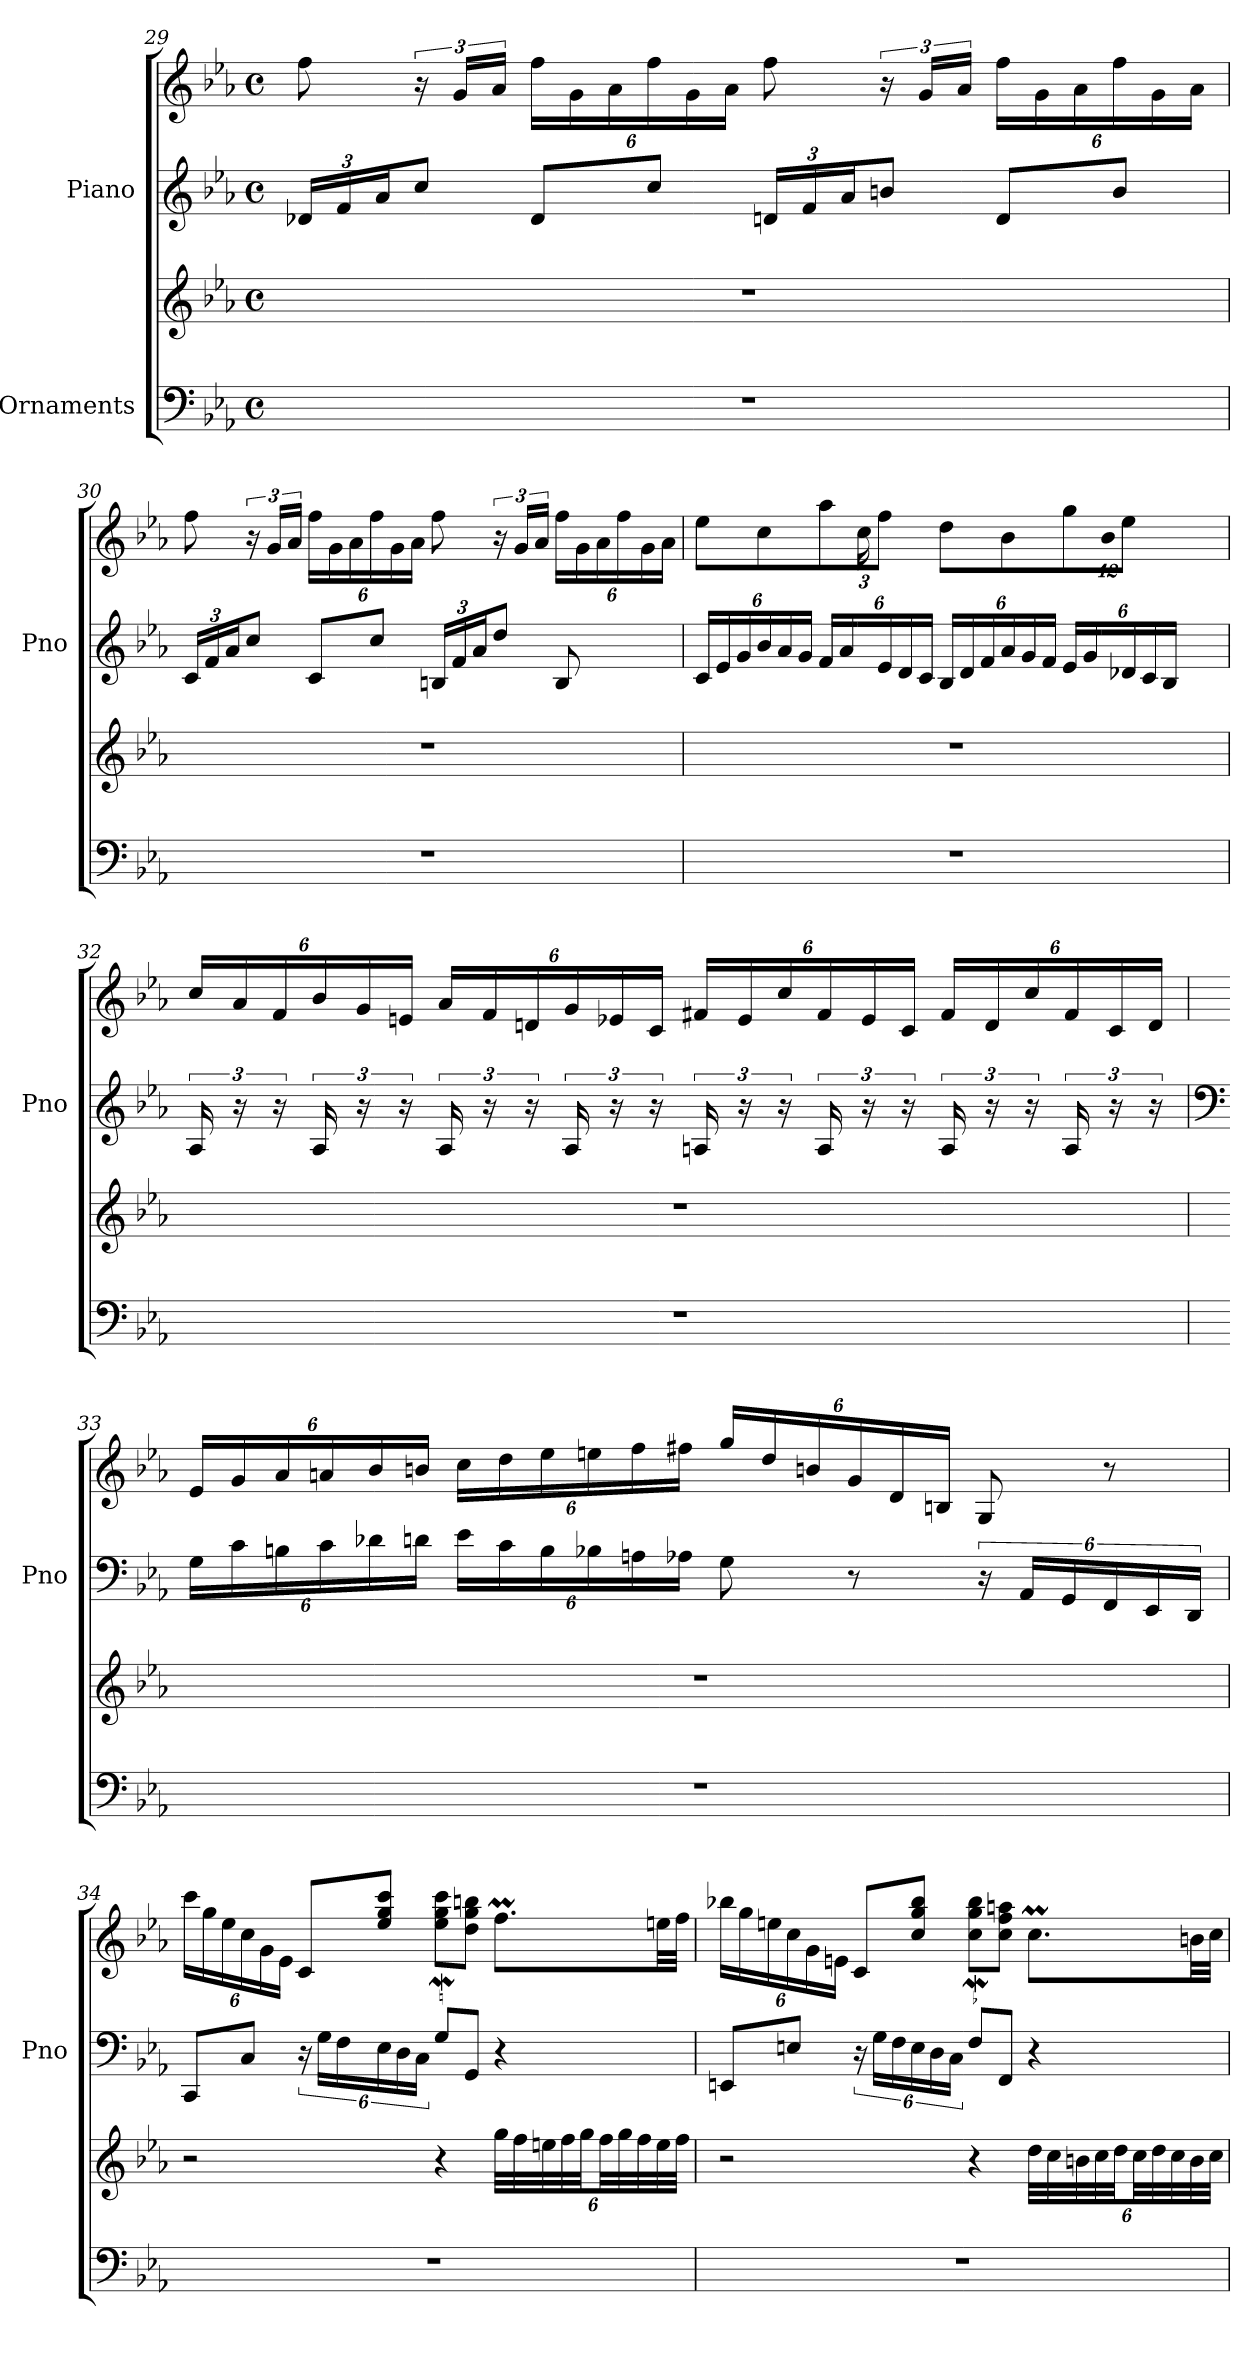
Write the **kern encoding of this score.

**kern	**kern	**kern	**kern
*part2	*part2	*part1	*part1
*staff4	*staff3	*staff2	*staff1
*I"Ornaments	*	*I"Piano	*
*	*	*I'Pno	*
!!LO:LB:g=z
*clefF4	*clefG2	*clefG2	*clefG2
*k[b-e-a-]	*k[b-e-a-]	*k[b-e-a-]	*k[b-e-a-]
*M4/4	*M4/4	*M4/4	*M4/4
*met(c)	*met(c)	*met(c)	*met(c)
*	*	*Xbrackettup	*
=29	=29	=29	=29
1r	1r	24d-X/LL	8ff\
.	.	24f/	.
.	.	24a-/J	.
.	.	8cc/J	24r
.	.	.	24g/LL
.	.	.	24a-/JJ
*	*	*	*Xbrackettup
.	.	8d-/L	24ff\LL
.	.	.	24g\
.	.	.	24a-\
.	.	8cc/J	24ff\
.	.	.	24g\
.	.	.	24a-\JJ
.	.	24dn/LL	8ff\
.	.	24f/	.
.	.	24a-/J	.
*	*	*	*brackettup
.	.	8bn/J	24r
.	.	.	24g/LL
.	.	.	24a-/JJ
*	*	*	*Xbrackettup
.	.	8d/L	24ff\LL
.	.	.	24g\
.	.	.	24a-\
.	.	8b/J	24ff\
.	.	.	24g\
.	.	.	24a-\JJ
=30	=30	=30	=30
*	*	*	*^
1r	1r	24c/LL	8ff\	2..ryy
.	.	24f/	.	.
.	.	24a-/J	.	.
*	*	*	*brackettup	*
.	.	8cc/J	24r	.
.	.	.	24g/LL	.
.	.	.	24a-/JJ	.
*	*	*	*Xbrackettup	*
.	.	8c/L	24ff\LL	.
.	.	.	24g\	.
.	.	.	24a-\	.
.	.	8cc/J	24ff\	.
.	.	.	24g\	.
.	.	.	24a-\JJ	.
.	.	24Bn/LL	8ff\	.
.	.	24f/	.	.
.	.	24a-/J	.	.
*	*	*	*brackettup	*
.	.	8dd/J	24r	.
.	.	.	24g/LL	.
.	.	.	24a-/JJ	.
*	*	*	*Xbrackettup	*
.	.	8B/L	24ff\LL	.
.	.	.	24g\	.
.	.	.	24a-\	.
.	.	8ryy	24ff\	8dd>\J
.	.	.	24g\	.
.	.	.	24a-\JJ	.
!!LO:PB:g=z	!!
=31	=31	=31	=31	=31
1r	1r	24c/LL	8ee-\L	3ryy
.	.	24e-/	.	.
.	.	24g/	.	.
.	.	24b-/	8cc\	.
.	.	24a-/	.	.
.	.	24g/JJ	.	.
.	.	24f/LL	8aa-\	.
.	.	24a-/	.	.
.	.	24ryy	.	24cc>\
.	.	24e-/	8ff\J	24%11ryy
.	.	24d/	.	.
.	.	24c/JJ	.	.
.	.	24B-/LL	8dd\L	.
.	.	24d/	.	.
.	.	24f/	.	.
.	.	24a-/	8b-\	.
.	.	24g/	.	.
.	.	24f/JJ	.	.
.	.	24e-/LL	8gg\	.
.	.	24g/	.	.
.	.	24ryy	.	24b->\
.	.	24d-X/	8ee-\J	8ryy
.	.	24c/	.	.
.	.	24B-/JJ	.	.
*	*	*	*v	*v
=32	=32	=32	=32
*	*	*brackettup	*
1r	1r	24A-/	24cc/LL
.	.	24r	24a-/
.	.	24r	24f/
.	.	24A-/	24b-/
.	.	24r	24g/
.	.	24r	24en/JJ
.	.	24A-/	24a-/LL
.	.	24r	24f/
.	.	24r	24dn/
.	.	24A-/	24g/
.	.	24r	24e-X/
.	.	24r	24c/JJ
.	.	24An/	24f#X/LL
.	.	24r	24e-/
.	.	24r	24cc/
.	.	24A/	24f#/
.	.	24r	24e-/
.	.	24r	24c/JJ
.	.	24A/	24f#/LL
.	.	24r	24d/
.	.	24r	24cc/
.	.	24A/	24f#/
.	.	24r	24c/
.	.	24r	24d/JJ
!!LO:LB:g=z
=33	=33	=33	=33
*	*	*clefF4	*
*	*	*Xbrackettup	*
1r	1r	24G\LL	24e-/LL
.	.	24c\	24g/
.	.	24Bn\	24a-/
.	.	24c\	24an/
.	.	24d-X\	24b-/
.	.	24dn\JJ	24bn/JJ
.	.	24e-\LL	24cc\LL
.	.	24c\	24dd\
.	.	24B\	24ee-\
.	.	24B-X\	24een\
.	.	24An\	24ff\
.	.	24A-X\JJ	24ff#X\JJ
.	.	8G\	24gg/LL
.	.	.	24dd/
.	.	.	24bn/
.	.	8r	24g/
.	.	.	24d/
.	.	.	24Bn/JJ
*	*	*brackettup	*
.	.	24r	8G/
.	.	24AA-/LL	.
.	.	24GG/	.
*	*	*Xbrackettup	*
.	.	24FF/	8r
.	.	24EE-/	.
.	.	24DD/JJ	.
=34	=34	=34	=34
*	*	*^	*
1r	2r	8CC/L	4.ryy	24ccc\LL
.	.	.	.	24gg\
.	.	.	.	24ee-\
.	.	8C/J	.	24cc\
.	.	.	.	24g\
.	.	.	.	24e-\JJ
*	*	*brackettup	*	*
.	.	24r	.	8c/L
.	.	24G\LL	.	.
.	.	24F\	.	.
*	*	*Xbrackettup	*	*
.	.	24E-\	8F#X\yy	8ee-/ 8gg/ 8ccc/J
.	.	24D\	.	.
.	.	24C\JJ	.	.
.	4r	8GW/L	2ryy	8ee-\ 8gg\ 8ccc\L
.	.	8GG/J	.	8dd\ 8gg\ 8bbn\J
.	32gg\LLL	4r	.	8.ffM\L
.	32ff\	.	.	.
*	*Xbrackettup	*	*	*
.	48een\	.	.	.
.	48ff\	.	.	.
.	48gg\JJ	.	.	.
.	48ff\LL	.	.	.
.	48gg\	.	.	.
.	48ff\	.	.	.
.	32ee\	.	.	32een\LL
.	32ff\JJJ	.	.	32ff\JJJ
*	*	*v	*v	*
!!LO:LB:g=z
=35	=35	=35	=35
1r	2r	8EEn/L	24bb-X\LL
.	.	.	24gg\
.	.	.	24een\
.	.	8En/J	24cc\
.	.	.	24g\
.	.	.	24en\JJ
*	*	*brackettup	*
.	.	24r	8c/L
.	.	24G\LL	.
.	.	24F\	.
*	*	*Xbrackettup	*
.	.	24E\	8cc/ 8gg/ 8bb-/J
.	.	24D\	.
.	.	24C\JJ	.
.	4r	8FW/L	8cc\ 8gg\ 8bb-\L
.	.	8FF/J	8cc\ 8ff\ 8aan\J
.	32dd\LLL	4r	8.ccM\L
.	32cc\	.	.
.	48bn\	.	.
.	48cc\	.	.
.	48dd\JJ	.	.
.	48cc\LL	.	.
.	48dd\	.	.
.	48cc\	.	.
.	32b\	.	32bn\LL
.	32cc\JJJ	.	32cc\JJJ
=	=	=	=
*-	*-	*-	*-
